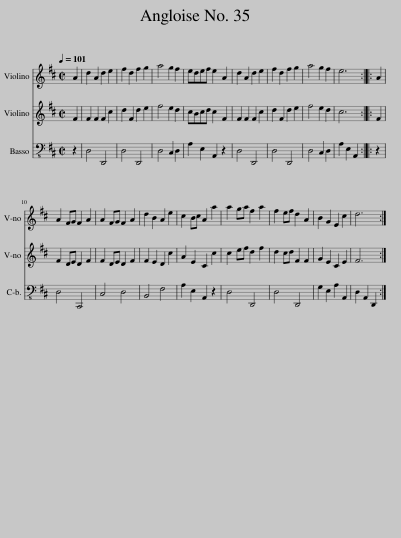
X:1
%%score 1 2 3
L:1/8
Q:1/4=101
M:2/2
I:linebreak $
K:D
V:1 treble
V:2 treble
V:3 bass-8
V:1
 A2 | d2 A2 d2 e2 | f2 d2 f2 g2 | a4 g2 f2 | edef e2 A2 | %5
 d2 A2 d2 e2 | f2 d2 f2 g2 | a4 g2 f2 | e6 :: A2 |$ %10
 A2 FG F2 A2 | A2 FG F2 A2 | d2 B2 A2 e2 | c2 Bc A2 a2 | a2 ga f2 a2 | %15
 f2 ef d2 A2 | B2 G2 E2 c2 | d6 :| %18
V:2
 F2 | F2 F2 F2 c2 | d2 F2 d2 e2 | f4 e2 d2 | cBcd c2 F2 | %5
 F2 F2 F2 c2 | d2 F2 d2 e2 | f4 e2 d2 | c6 :: F2 |$ %10
 F2 DE D2 F2 | F2 DE D2 F2 | F2 E2 D2 c2 | A2 E2 C2 c2 | c2 ef d2 f2 | %15
 d2 cd F2 F2 | G2 E2 C2 E2 | F6 :| %18
V:3
 z2 | D,4 D,,4 | D,4 D,,4 | D,4 C,2 D,2 | A,2 E,2 A,,2 z2 | %5
 D,4 D,,4 | D,4 D,,4 | D,4 C,2 D,2 | A,2 E,2 A,,2 :: z2 |$ %10
 D,4 C,,4 | C,4 D,4 | B,,4 F,4 | A,2 E,2 A,,2 z2 | D,4 D,,4 | %15
 D,4 D,,4 | G,2 E,2 A,2 A,,2 | D,2 A,,2 D,,2 :| %18
